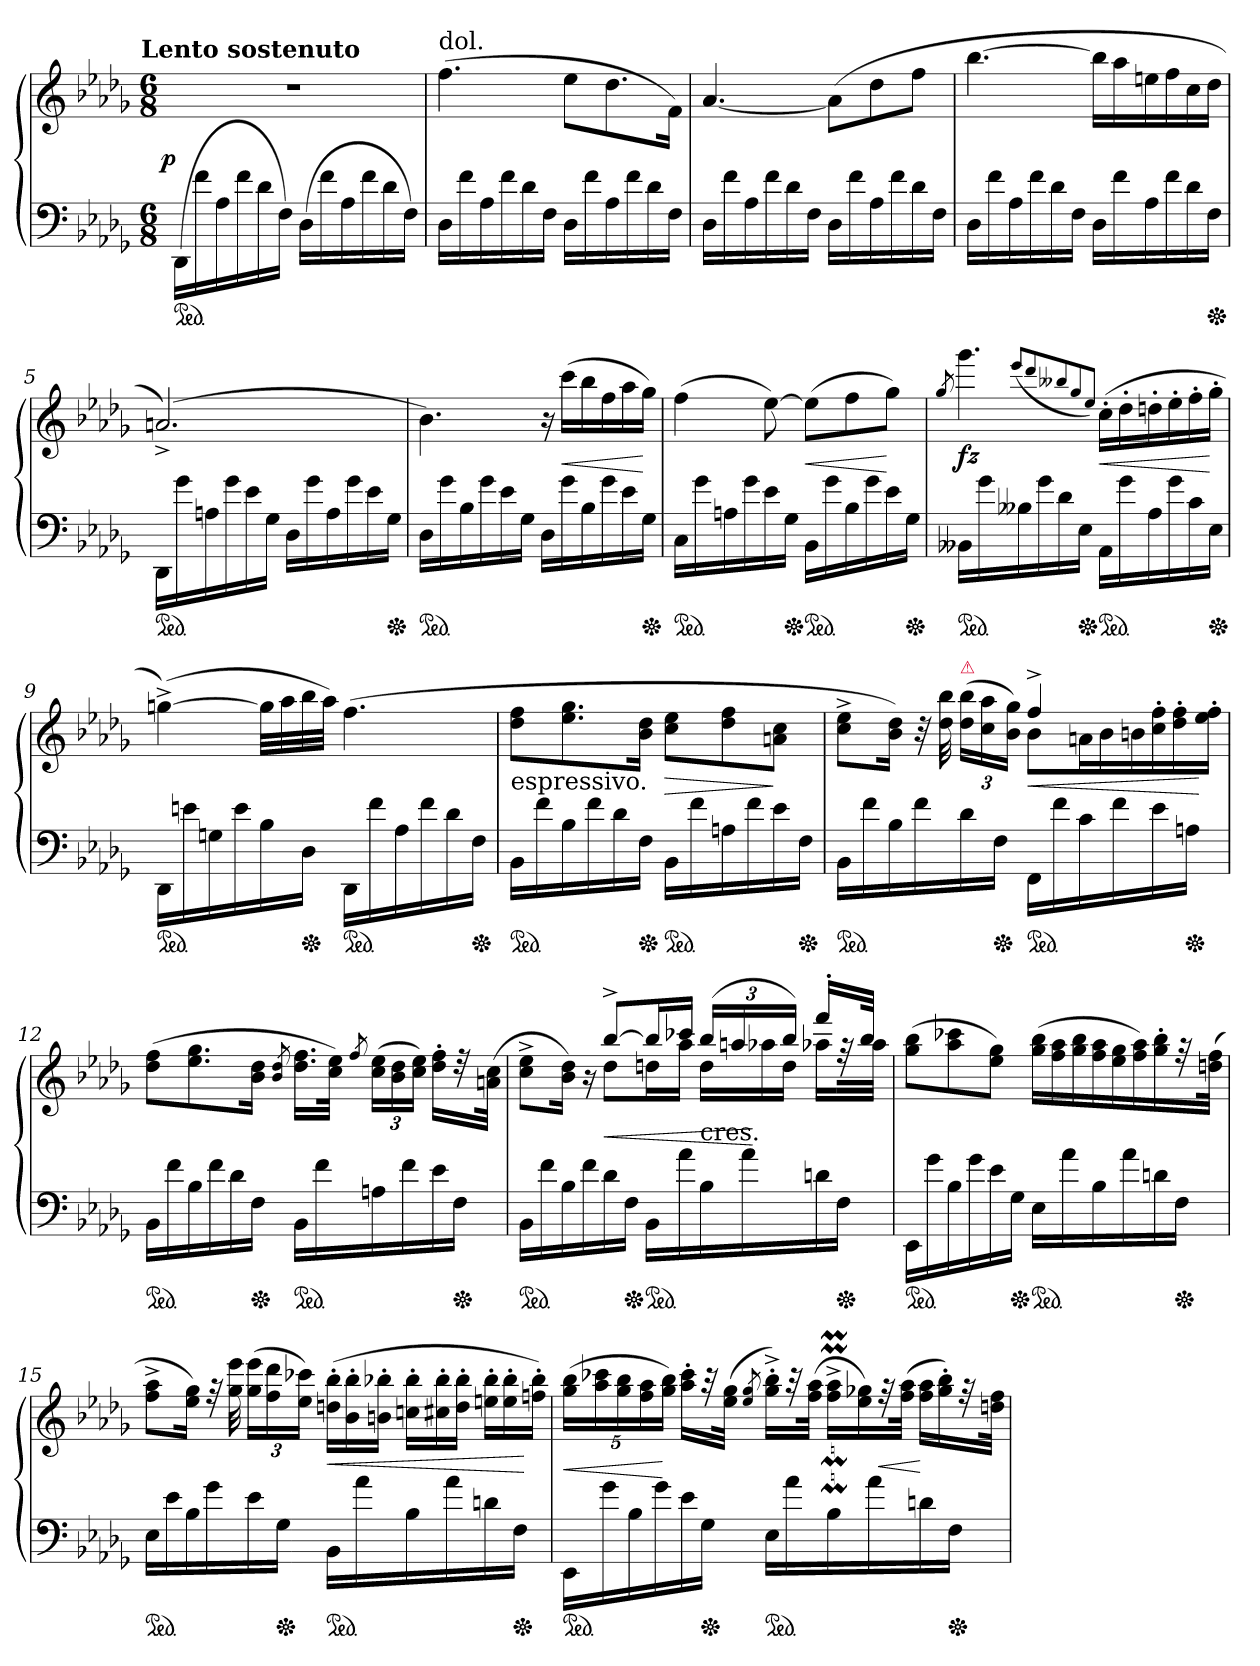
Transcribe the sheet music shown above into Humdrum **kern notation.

**kern	**kern	**dynam
*part1	*part1	*part1
*staff2	*staff1	*staff1/2
*clefF4	*clefG2	*
*k[b-e-a-d-g-]	*k[b-e-a-d-g-]	*
*D-:	*D-:	*
!!LO:TX:omd:t=Lento sostenuto
*M6/8	*M6/8	*
*MM75	*MM75	*
=1	=1	=1
!	!	!LO:DY:rj
*ped	*	*
(>16DD-\LL	2.rdd	p
16f	.	.
16A-	.	.
16f	.	.
16d-	.	.
16FJJ)	.	.
(>16D-LL	.	.
16f	.	.
16A-	.	.
16f	.	.
16d-	.	.
16FJJ)	.	.
=2	=2	=2
!	!LO:TX:a:t=dol.	!
16D-LL	(>4.ff	.
16f	.	.
16A-	.	.
16f	.	.
16d-	.	.
16FJJ	.	.
16D-LL	8ee-L	.
16f	.	.
16A-	8.dd-	.
16f	.	.
16d-	.	.
16FJJ	16fJk)	.
=3	=3	=3
16D-LL	[4.a-	.
16f	.	.
16A-	.	.
16f	.	.
16d-	.	.
16FJJ	.	.
16D-LL	(>8a-L]	.
16f	.	.
16A-	8dd-	.
16f	.	.
16d-	8ffJ	.
16FJJ	.	.
=4	=4	=4
16D-LL	[4.bb-	.
16f	.	.
16A-	.	.
16f	.	.
16d-	.	.
16FJJ	.	.
16D-LL	16bb-LL]	.
16f	16aa-	.
16A-	16een	.
16f	16ff	.
16d-	16cc	.
*Xped	*	*
16FJJ	16dd-JJ	.
=5	=5	=5
*ped	*	*
16DD-LL	(<2.an^>/)	.
16g-	.	.
16An	.	.
16g-	.	.
16e-	.	.
16G-JJ	.	.
16D-LL	.	.
16g-	.	.
16A	.	.
16g-	.	.
16e-	.	.
*Xped	*	*
16G-JJ	.	.
=6	=6	=6
*ped	*	*
16D-LL	4.b-)	.
16g-	.	.
16B-	.	.
16g-	.	.
16e-	.	.
16G-JJ	.	.
16D-LL	16r	.
16g-	(>16cccLL	<
16B-	16bb-	.
16g-	16ff	.
16e-	16aa-	.
*Xped	*	*
16G-JJ	16gg-JJ)	[
=7	=7	=7
*ped	*	*
16CLL	(>4ff	.
16g-	.	.
16An	.	.
16g-	.	.
16e-	[8ee-)	.
*Xped	*	*
16G-JJ	.	.
*ped	*	*
16BB-LL	(>8ee-L]	<
16g-	.	.
16B-	8ff	.
16g-	.	.
16e-	8gg-J)	[
*Xped	*	*
16G-JJ	.	.
=8	=8	=8
.	8qgg-/	.
*ped	*	*
16BB--XLL	4.ggg-	fz
16g-	.	.
16B--X	.	.
16g-	.	.
16d-	.	.
*Xped	*	*
16E-JJ	.	.
.	(<8qeee-/L	.
.	8qddd-/	.
.	8qbb--X/	.
.	8qgg-/	.
.	8qee-/J)	.
*ped	*	*
16AA-LL	(>16cc'>LL	<
16g-	16dd-'>	.
16A-	16ddn'>	.
16g-	16ee-'>	.
16c	16ff'>	.
*Xped	*	*
16E-JJ	16gg-'>JJ	[
=9	=9	=9
*ped	*	*
16DD-LL	(>[4ggn^<)	.
16en	.	.
16Gn	.	.
16e	.	.
16B-	32ggLLL]	.
.	32aa-	.
*Xped	*	*
16D-JJ	32bb-	.
.	32aa-JJJ)	.
*ped	*	*
16DD-LL	(>4.ff	.
16f	.	.
16A-	.	.
16f	.	.
16d-	.	.
*Xped	*	*
16FJJ	.	.
=10	=10	=10
!	!LO:TX:b:t=espressivo.	!
*ped	*	*
16BB-LL	8dd- 8ffL	.
16f	.	.
16B-	8.ee- 8.gg-	.
16f	.	.
16d-	.	.
*Xped	*	*
16FJJ	16b- 16dd-Jk	.
*ped	*	*
16BB-LL	8cc 8ee-L	>
16f	.	.
16An	8dd- 8ff	.
16f	.	.
16e-	8an 8ccJ	]
*Xped	*	*
16FJJ	.	.
=11	=11	=11
*	*^	*
*ped	*	*	*
16BB-LL	4.ryy	8cc^< 8ee-^<L	.
16f	.	.	.
16B-	.	16b- 16dd-Jk)	.
16f	.	32r	.
.	.	32dd- 32bb-	.
!	!	!LO:TX:a:color=crimson:t=⚠	!
16d-	.	(>24dd- 24bb-LL	.
.	.	24cc 24aa-	.
*Xped	*	*	*
16FJJ	.	.	.
.	.	24b- 24gg-JJ)	.
*ped	*	*	*
16FFLL	4ff^>	8b-L	<
16f	.	.	.
*	*	*Xtuplet	*
16c	.	24anL	.
.	.	24b-	.
16f	.	.	.
.	.	24bn	.
16e-	8ryy	24cc'> 24ff'>	.
.	.	24dd-'> 24ff'>	.
*Xped	*	*	*
16AnJJ	.	.	.
.	.	24ee-'> 24ff'>JJ	[
*	*v	*v	*
=12	=12	=12
*ped	*	*
16BB-LL	(>8dd- 8ffL	.
16f	.	.
16B-	8.ee- 8.gg-	.
16f	.	.
16d-	.	.
*Xped	*	*
16FJJ	16b- 16dd-Jk	.
.	8qb-/ 8qdd-/	.
*ped	*	*
16BB-LL	16.dd- 16.ffLL	.
16f	.	.
.	32cc 32ee-JJk)	.
.	8qff/	.
*	*tuplet	*
16An	(>24cc 24ee-LL	.
.	24b- 24dd-	.
16f	.	.
.	24cc 24ee-JJ)	.
16e-	16dd-'> 16ff'>LL	.
*Xped	*	*
16FJJ	32rdd	.
.	(>32an 32ccJJk	.
=13	=13	=13
*	*^	*
*ped	*	*	*
16BB-LL	4ryy	8cc^< 8ee-^<L	.
16f	.	.	.
16B-	.	16b- 16dd-Jk)	.
16f	.	16r	.
16d-	[8bb-^>L	8dd-L	<
*Xped	*	*	*
16FJJ	.	.	.
*ped	*	*	*
16BB-LL	16bb-L]	16ddnL	.
16a-	16ccc-XJJ	16aa-JJ	.
*	*	*Xtuplet	*
!	!LO:TX:c:t=cres.	!	!
16B-	(>24bb-LL	24ddLL	.
.	24aan	24aa-X	.
16a-	.	.	.
.	24bb-JJ)	24ddJJ	[
16dn	16fff'>LL	16aa-XLL	.
*Xped	*	*	*
16FJJ	32rff	32ryy	.
.	32bb-JJk	32aa-JJk	.
*	*v	*v	*
=14	=14	=14
*ped	*	*
16EE-LL	(>8gg- 8bb-L	.
16g-	.	.
16B-	8aa- 8ccc-X	.
16g-	.	.
16e-	8ee- 8gg-J)	.
*Xped	*	*
16G-JJ	.	.
*ped	*	*
16E-LL	(>24gg- 24bb-LL	.
.	24ff 24aa-	.
16a-	.	.
.	24gg- 24bb-	.
16B-	24ff 24aa-	.
.	24ee- 24gg-	.
16a-	.	.
.	24ff 24aa-)	.
16dn	16gg-'> 16bb-'>	.
*Xped	*	*
16FJJ	32rff	.
.	(>32ddn 32ffJJk	.
=15	=15	=15
*ped	*	*
16E-LL	8ff^< 8aa-^<L	.
16e-	.	.
16B-	16ee- 16gg-Jk)	.
16g-	32rff	.
.	32gg- 32eee-	.
*	*tuplet	*
16e-	(>24gg- 24eee-LL	.
.	24ff 24ddd-	.
*Xped	*	*
16G-JJ	.	.
.	24ee- 24ccc-XJJ)	.
*	*Xtuplet	*
*ped	*	*
16BB-LL	(>24ddn'> 24bb-'>LL	<
.	24b-'> 24bb-'>	.
16a-	.	.
.	24bn'> 24bb-X'>JJ	.
16B-	24ccn'> 24bb-'>LL	.
.	24cc#X'> 24bb-'>	.
16a-	.	.
.	24dd'> 24bb-'>JJ	.
16dn	24een'> 24bb-'>LL	.
.	24ee'> 24bb-'>	.
*Xped	*	*
16FJJ	.	.
.	24ffn'> 24bb-'>JJ)	[
=16	=16	=16
*	*tuplet	*
*ped	*	*
16EE-LL	(>20gg- 20bb-LL	<
.	20aa- 20ccc-X	.
16g-	.	.
.	20gg- 20bb-	.
16B-	.	.
.	20ff 20aa-	.
16g-	.	.
.	20gg- 20bb-JJ)	[
16e-	16aa-'> 16ccc-'>LL	.
*Xped	*	*
16G-JJ	32raa	.
.	(>32ee- 32gg-JJk	.
.	8qee-/ 8qgg-/	.
*ped	*	*
16E-LL	16gg-'>^< 16bb-'>^<LL)	.
16a-	32raa	.
.	(>32ff 32aa-JJk	.
*	*Xtuplet	*
16B-	24ffM^< 24aa-M^<LL	.
.	24ee- 24gg-)	.
16a-	.	.
.	48rff	<
.	(>48ff 48aa-JJk	.
16dn	24ff 24aa-LL	[
.	24gg-'> 24bb-'>)	.
*Xped	*	*
16FJJ	.	.
.	48rff	.
.	48ddn 48ffJJk	.
=	=	=
*-	*-	*-
